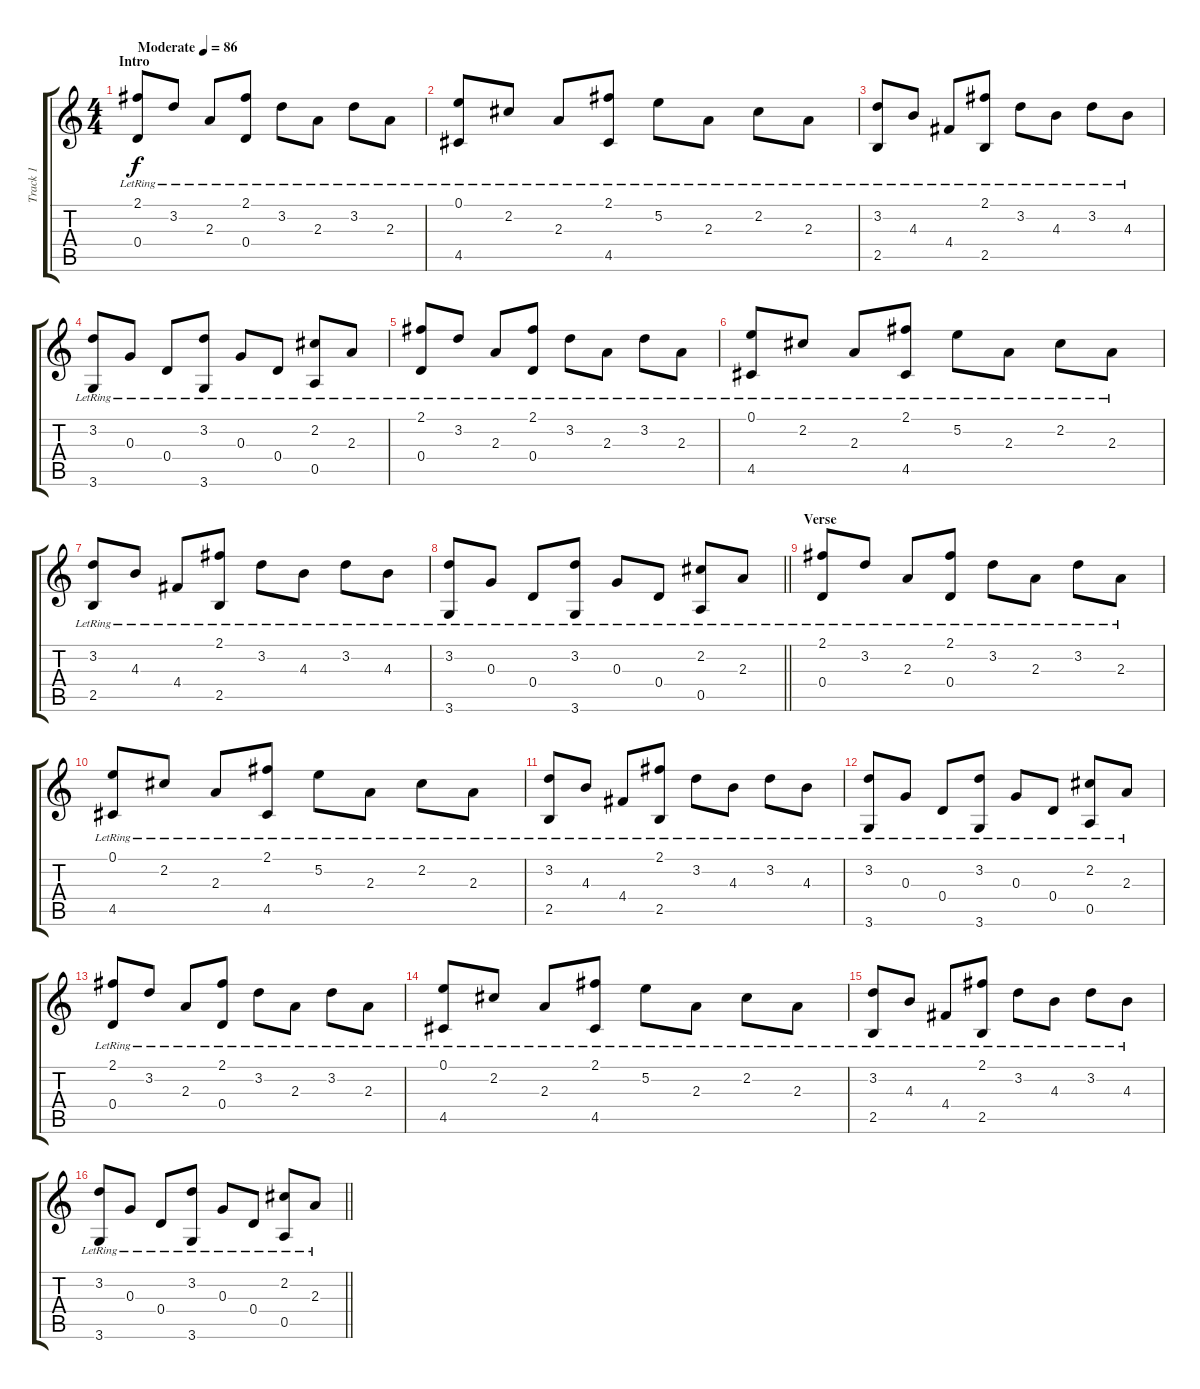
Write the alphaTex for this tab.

\track ("Track 1" "Track 1") {instrument acousticguitarsteel}
\staff {score tabs}
\tuning (E4 B3 G3 D3 A2 E2) {hide}
\ts (4 4)
\section ("" "Intro")
\tempo (86 "Moderate")
\clef g2
\ks c
(2.1{lr} 0.4{lr}).8{dy f instrument acousticguitarsteel} 3.2{lr}.8 2.3{lr}.8 (2.1{lr} 0.4{lr}).8 3.2{lr}.8 2.3{lr}.8 3.2{lr}.8 2.3{lr}.8 |
(0.1{lr} 4.5{lr}).8 2.2{lr}.8 2.3{lr}.8 (2.1{lr} 4.5{lr}).8 5.2{lr}.8 2.3{lr}.8 2.2{lr}.8 2.3{lr}.8 |
(3.2{lr} 2.5{lr}).8 4.3{lr}.8 4.4{lr}.8 (2.1{lr} 2.5{lr}).8 3.2{lr}.8 4.3{lr}.8 3.2{lr}.8 4.3{lr}.8 |
(3.2{lr} 3.6{lr}).8 0.3{lr}.8 0.4{lr}.8 (3.2{lr} 3.6{lr}).8 0.3{lr}.8 0.4{lr}.8 (2.2{lr} 0.5{lr}).8 2.3{lr}.8 |
(2.1{lr} 0.4{lr}).8 3.2{lr}.8 2.3{lr}.8 (2.1{lr} 0.4{lr}).8 3.2{lr}.8 2.3{lr}.8 3.2{lr}.8 2.3{lr}.8 |
(0.1{lr} 4.5{lr}).8 2.2{lr}.8 2.3{lr}.8 (2.1{lr} 4.5{lr}).8 5.2{lr}.8 2.3{lr}.8 2.2{lr}.8 2.3{lr}.8 |
(3.2{lr} 2.5{lr}).8 4.3{lr}.8 4.4{lr}.8 (2.1{lr} 2.5{lr}).8 3.2{lr}.8 4.3{lr}.8 3.2{lr}.8 4.3{lr}.8 |
\barLineRight lightlight
(3.2{lr} 3.6{lr}).8 0.3{lr}.8 0.4{lr}.8 (3.2{lr} 3.6{lr}).8 0.3{lr}.8 0.4{lr}.8 (2.2{lr} 0.5{lr}).8 2.3{lr}.8 |
\section ("" "Verse")
(2.1{lr} 0.4{lr}).8 3.2{lr}.8 2.3{lr}.8 (2.1{lr} 0.4{lr}).8 3.2{lr}.8 2.3{lr}.8 3.2{lr}.8 2.3{lr}.8 |
(0.1{lr} 4.5{lr}).8 2.2{lr}.8 2.3{lr}.8 (2.1{lr} 4.5{lr}).8 5.2{lr}.8 2.3{lr}.8 2.2{lr}.8 2.3{lr}.8 |
(3.2{lr} 2.5{lr}).8 4.3{lr}.8 4.4{lr}.8 (2.1{lr} 2.5{lr}).8 3.2{lr}.8 4.3{lr}.8 3.2{lr}.8 4.3{lr}.8 |
(3.2{lr} 3.6{lr}).8 0.3{lr}.8 0.4{lr}.8 (3.2{lr} 3.6{lr}).8 0.3{lr}.8 0.4{lr}.8 (2.2{lr} 0.5{lr}).8 2.3{lr}.8 |
(2.1{lr} 0.4{lr}).8 3.2{lr}.8 2.3{lr}.8 (2.1{lr} 0.4{lr}).8 3.2{lr}.8 2.3{lr}.8 3.2{lr}.8 2.3{lr}.8 |
(0.1{lr} 4.5{lr}).8 2.2{lr}.8 2.3{lr}.8 (2.1{lr} 4.5{lr}).8 5.2{lr}.8 2.3{lr}.8 2.2{lr}.8 2.3{lr}.8 |
(3.2{lr} 2.5{lr}).8 4.3{lr}.8 4.4{lr}.8 (2.1{lr} 2.5{lr}).8 3.2{lr}.8 4.3{lr}.8 3.2{lr}.8 4.3{lr}.8 |
\barLineRight lightlight
(3.2{lr} 3.6{lr}).8 0.3{lr}.8 0.4{lr}.8 (3.2{lr} 3.6{lr}).8 0.3{lr}.8 0.4{lr}.8 (2.2{lr} 0.5{lr}).8 2.3{lr}.8
